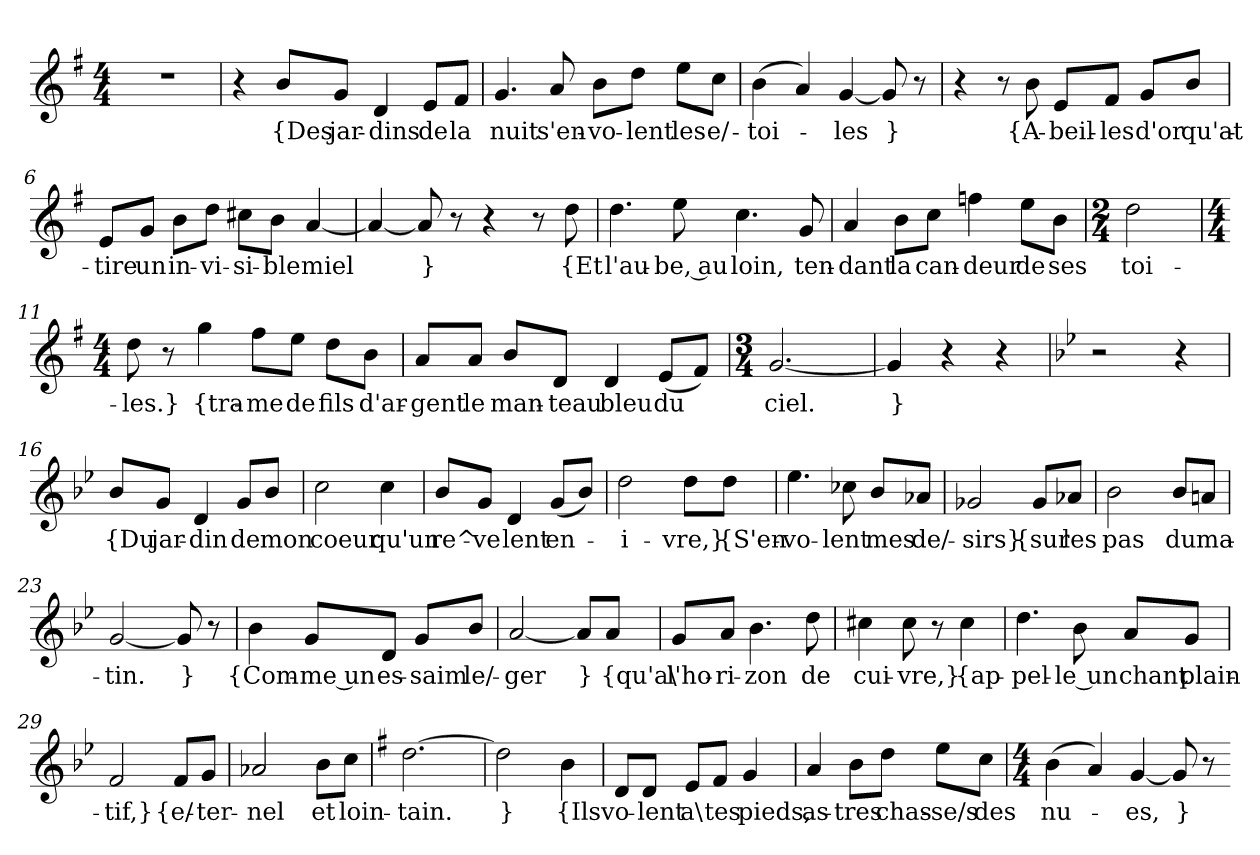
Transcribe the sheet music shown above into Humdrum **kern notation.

**kern	**text
*part1	*part1
*staff1	*staff1
*clefG2	*
*k[f#]	*
*M4/4	*
*MM76	*
=1	=1
1r	.
=2	=2
4r	.
8b/L	{Des
8g/J	jar-
4d	-dins
8e/L	de
8f#/J	la
=3	=3
4.g	nuit
8a	s'en-
8b\L	-vo-
8dd\J	-lent
8ee\L	les
8cc\J	e/-
=4	=4
(4b	-toi-
4a)	.
[4g	les
8g]	}
8r	.
=5	=5
4r	.
8r	.
8b	{A-
8e/L	-beil-
8f#/J	-les
8g/L	d'or
8b/J	qu'at-
=6	=6
8e/L	-tire
8g/J	un
8b\L	in-
8dd\J	-vi-
8cc#X\L	-si-
8b\J	-ble
[4a	miel
=7	=7
4a_	.
8a]	}
8r	.
4r	.
8r	.
8dd	{Et
=8	=8
4.dd	l'au-
8ee	-be, au
4.cc	loin,
8g	ten-
=9	=9
4a	-dant
8b\L	la
8cc\J	can-
4ffn	-deur
8ee\L	de
8b\J	ses
=10	=10
*M2/4	*
2dd	toi-
=11	=11
*M4/4	*
8dd	-les.}
8r	.
4gg	{tra-
8ff#\L	-me
8ee\J	de
8dd\L	fils
8b\J	d'ar-
=12	=12
8a/L	-gent
8a/J	le
8b/L	man-
8d/J	-teau
4d	bleu
(8e/L	du
8f#/J)	.
=13	=13
*M3/4	*
[2.g	ciel.
=14	=14
4g]	}
4r	.
4r	.
=15	=15
*k[b-e-]	*
2r	.
4r	.
=16	=16
8b-/L	{Du
8g/J	jar-
4d	-din
8g/L	de
8b-/J	mon
=17	=17
2cc	coeur
4cc	qu'un
=18	=18
8b-/L	re^-
8g/J	-ve
4d	lent
(8g/L	en-
8b-/J)	.
=19	=19
2dd	-i-
8dd\L	-vre,}
8dd\J	{S'en-
=20	=20
4.ee-	-vo-
8cc-X	-lent
8b-/L	mes
8a-X/J	de/-
=21	=21
2g-X	-sirs}
8g-/L	{sur
8a-X/J	les
=22	=22
2b-	pas
8b-/L	du
8an/J	ma-
=23	=23
[2g	-tin.
8g]	}
8r	.
=24	=24
4b-	{Com-
8g/L	-me un
8d/J	es-
8g/L	-saim
8b-/J	le/-
=25	=25
[2a	-ger
8a/L]	}
8a/J	{qu'a\
=26	=26
8g/L	l'ho-
8a/J	-ri-
4.b-	-zon
8dd	de
=27	=27
4cc#X	cui-
8cc#	-vre,}
8r	.
4cc#	{ap-
=28	=28
4.dd	-pel-
8b-	-le un
8a/L	chant
8g/J	plain-
=29	=29
2f	-tif,}
8f/L	{e/-
8g/J	-ter-
=30	=30
2a-X	-nel
8b-\L	et
8cc\J	loin-
=31	=31
*k[f#]	*
[2.dd	-tain.
=32	=32
2dd]	}
4b	{Ils
=33	=33
8d/L	vo-
8d/J	-lent
8e/L	a\
8f#/J	tes
4g	pieds,
=34	=34
4a	as-
8b\L	-tres
8dd\J	chas-
8ee\L	-se/s
8cc\J	des
=35	=35
*M4/4	*
(4b	nu-
4a)	.
[4g	-es,
8g]	}
8r	.
=-	=-
*-	*-
